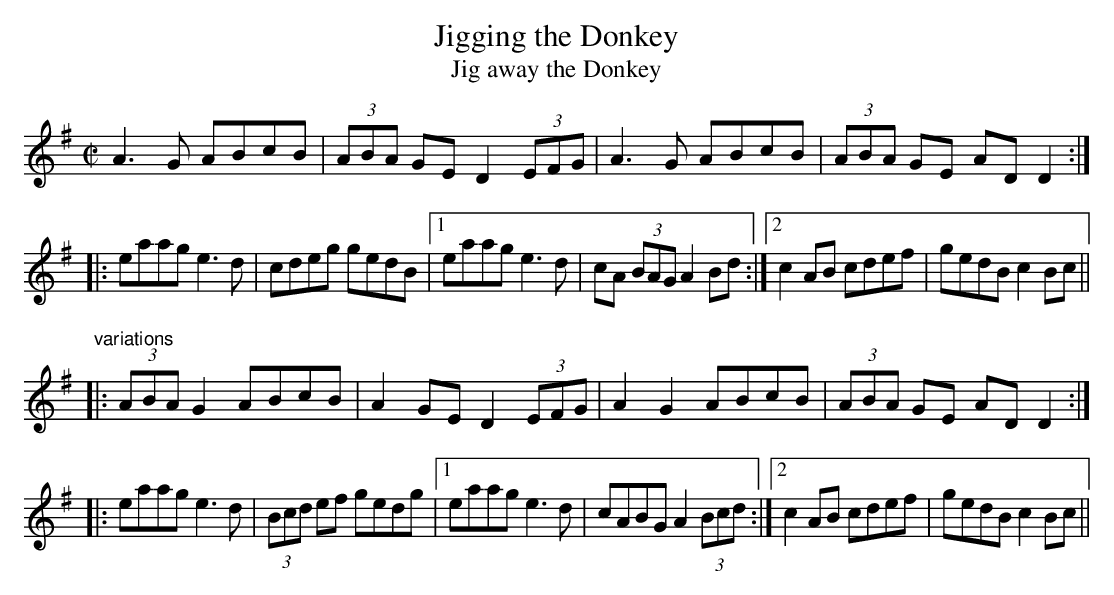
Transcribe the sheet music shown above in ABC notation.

X:1
T:Jigging the Donkey
T:Jig away the Donkey
M:C|
K:Ador
A3G ABcB|(3ABA GE D2 (3EFG|A3G ABcB|(3ABA GE ADD2:|
|:eaag e3d|cdeg gedB|1 eaag e3d|cA (3BAG A2Bd:|2 c2AB cdef|gedB c2Bc||
"variations"
|:(3ABA G2 ABcB|A2GE D2 (3EFG|A2G2 ABcB|(3ABA GE ADD2:|
|:eaag e3d|(3Bcd ef gedg|1 eaag e3d|cABG A2 (3Bcd:|2 c2AB cdef|gedB c2Bc||
